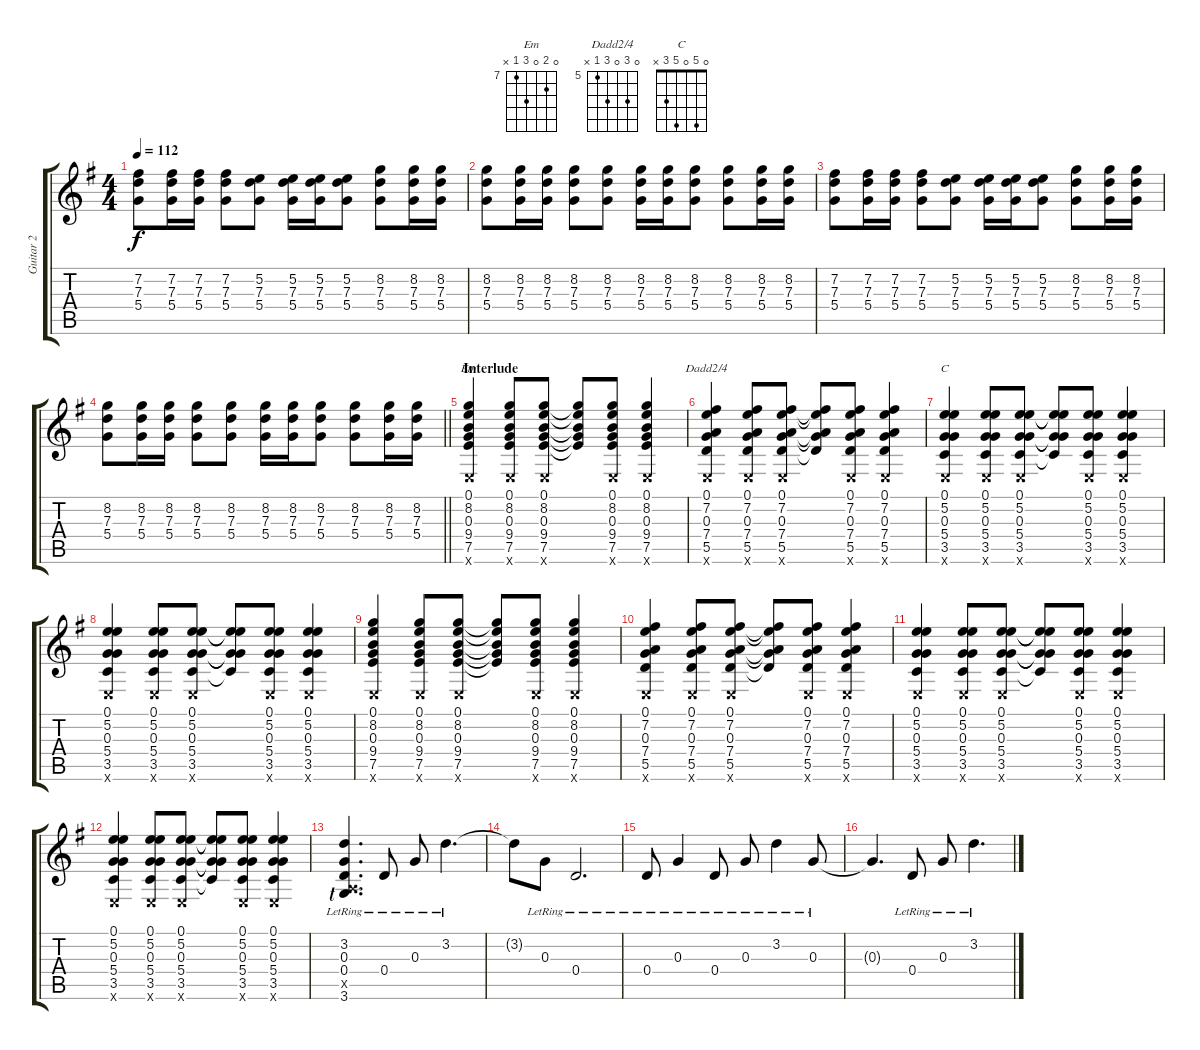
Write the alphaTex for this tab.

\track ("Guitar 2" "Guitar 2") {instrument acousticguitarsteel}
\staff {score tabs}
\tuning (E4 B3 G3 D3 A2 E2) {hide}
\chord ("Em" 0 8 0 9 7 x) {firstfret 7}
\chord ("Dadd2/4" 0 7 0 7 5 x) {firstfret 5}
\chord ("C" 0 5 0 5 3 x)
\ts (4 4)
\tempo 112
\clef g2
\ks g
(7.2 7.3 5.4).8{dy f} (7.2 7.3 5.4).16 (7.2 7.3 5.4).16 (7.2 7.3 5.4).8 (5.2 7.3 5.4).8 (5.2 7.3 5.4).16 (5.2 7.3 5.4).16 (5.2 7.3 5.4).8 (8.2 7.3 5.4).8 (8.2 7.3 5.4).16 (8.2 7.3 5.4).16 |
(8.2 7.3 5.4).8 (8.2 7.3 5.4).16 (8.2 7.3 5.4).16 (8.2 7.3 5.4).8 (8.2 7.3 5.4).8 (8.2 7.3 5.4).16 (8.2 7.3 5.4).16 (8.2 7.3 5.4).8 (8.2 7.3 5.4).8 (8.2 7.3 5.4).16 (8.2 7.3 5.4).16 |
(7.2 7.3 5.4).8 (7.2 7.3 5.4).16 (7.2 7.3 5.4).16 (7.2 7.3 5.4).8 (5.2 7.3 5.4).8 (5.2 7.3 5.4).16 (5.2 7.3 5.4).16 (5.2 7.3 5.4).8 (8.2 7.3 5.4).8 (8.2 7.3 5.4).16 (8.2 7.3 5.4).16 |
\barLineRight lightlight
(8.2 7.3 5.4).8 (8.2 7.3 5.4).16 (8.2 7.3 5.4).16 (8.2 7.3 5.4).8 (8.2 7.3 5.4).8 (8.2 7.3 5.4).16 (8.2 7.3 5.4).16 (8.2 7.3 5.4).8 (8.2 7.3 5.4).8 (8.2 7.3 5.4).16 (8.2 7.3 5.4).16 |
\section ("" "Interlude")
(0.1 8.2 0.3 9.4 7.5 0.6{x}).4{ch "Em"} (0.1 8.2 0.3 9.4 7.5 0.6{x}).8 (0.1 8.2 0.3 9.4 7.5 0.6{x}).8 (0.1{t} 8.2{t} 0.3{t} 9.4{t} 7.5{t}).8 (0.1 8.2 0.3 9.4 7.5 0.6{x}).8 (0.1 8.2 0.3 9.4 7.5 0.6{x}).4 |
(0.1 7.2 0.3 7.4 5.5 0.6{x}).4{ch "Dadd2/4"} (0.1 7.2 0.3 7.4 5.5 0.6{x}).8 (0.1 7.2 0.3 7.4 5.5 0.6{x}).8 (0.1{t} 7.2{t} 0.3{t} 7.4{t} 5.5{t}).8 (0.1 7.2 0.3 7.4 5.5 0.6{x}).8 (0.1 7.2 0.3 7.4 5.5 0.6{x}).4 |
(0.1 5.2 0.3 5.4 3.5 0.6{x}).4{ch "C"} (0.1 5.2 0.3 5.4 3.5 0.6{x}).8 (0.1 5.2 0.3 5.4 3.5 0.6{x}).8 (0.1{t} 5.2{t} 0.3{t} 5.4{t} 3.5{t}).8 (0.1 5.2 0.3 5.4 3.5 0.6{x}).8 (0.1 5.2 0.3 5.4 3.5 0.6{x}).4 |
(0.1 5.2 0.3 5.4 3.5 0.6{x}).4 (0.1 5.2 0.3 5.4 3.5 0.6{x}).8 (0.1 5.2 0.3 5.4 3.5 0.6{x}).8 (0.1{t} 5.2{t} 0.3{t} 5.4{t} 3.5{t}).8 (0.1 5.2 0.3 5.4 3.5 0.6{x}).8 (0.1 5.2 0.3 5.4 3.5 0.6{x}).4 |
(0.1 8.2 0.3 9.4 7.5 0.6{x}).4 (0.1 8.2 0.3 9.4 7.5 0.6{x}).8 (0.1 8.2 0.3 9.4 7.5 0.6{x}).8 (0.1{t} 8.2{t} 0.3{t} 9.4{t} 7.5{t}).8 (0.1 8.2 0.3 9.4 7.5 0.6{x}).8 (0.1 8.2 0.3 9.4 7.5 0.6{x}).4 |
(0.1 7.2 0.3 7.4 5.5 0.6{x}).4 (0.1 7.2 0.3 7.4 5.5 0.6{x}).8 (0.1 7.2 0.3 7.4 5.5 0.6{x}).8 (0.1{t} 7.2{t} 0.3{t} 7.4{t} 5.5{t}).8 (0.1 7.2 0.3 7.4 5.5 0.6{x}).8 (0.1 7.2 0.3 7.4 5.5 0.6{x}).4 |
(0.1 5.2 0.3 5.4 3.5 0.6{x}).4 (0.1 5.2 0.3 5.4 3.5 0.6{x}).8 (0.1 5.2 0.3 5.4 3.5 0.6{x}).8 (0.1{t} 5.2{t} 0.3{t} 5.4{t} 3.5{t}).8 (0.1 5.2 0.3 5.4 3.5 0.6{x}).8 (0.1 5.2 0.3 5.4 3.5 0.6{x}).4 |
(0.1 5.2 0.3 5.4 3.5 0.6{x}).4 (0.1 5.2 0.3 5.4 3.5 0.6{x}).8 (0.1 5.2 0.3 5.4 3.5 0.6{x}).8 (0.1{t} 5.2{t} 0.3{t} 5.4{t} 3.5{t}).8 (0.1 5.2 0.3 5.4 3.5 0.6{x}).8 (0.1 5.2 0.3 5.4 3.5 0.6{x}).4 |
(3.2{lr} 0.3{lr} 0.4{lr} 0.5{x} 3.6{lr lf 1}).4{d} 0.4{lr}.8 0.3{lr}.8 3.2{lr}.4{d} |
3.2{t}.8 0.3{lr}.8 0.4{lr}.2{d} |
0.4{lr}.8 0.3{lr}.4 0.4{lr}.8 0.3{lr}.8 3.2{lr}.4 0.3{lr}.8 |
0.3{t}.4{d} 0.4{lr}.8 0.3{lr}.8 3.2{lr}.4{d}
